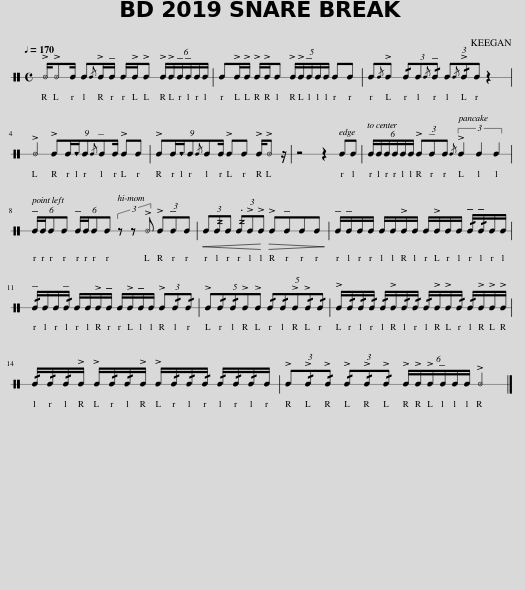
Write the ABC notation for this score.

X:1
L:1/8
Q:1/4=170
M:4/4
I:linebreak $
K:C
V:1 perc stafflines=1
K:none
V:1
 !>!E/!>!EE/ E{/E}!>!E/!tenuto!E/ E/!>!E/!>!E (6:4:6!>!E/!>!E/!tenuto!E/!tenuto!E/E/E/ | E!>!E/!>!E/ !>!E/!>!E/E (5:4:5!>!E/!>!E/!tenuto!E/E/E/ EE | E{/E}!>!E (3!/!EE{/E}!/!!tenuto!E (3E{/E}!/!!>!EE z2 |$ !>!E2 (9:8:6!>!EE/E/E{/E}!tenuto!EE/ !>!EE | (9:8:6!>!EE/E/E{/E}EE/ !>!EE !>!E/!>!E z/ | %5
 z4 z2 EE | (6:4:6E/E/E/E/E/E/ (3!>!E!tenuto!EE{/E} (3!>!E2 E2 E2 |$ (6:4:4!tenuto!E/E/EE (6:4:4!tenuto!E/E/EE (3z z !>!E (3!>!E!tenuto!EE |!<(! (3EEE (3.E!>!E!>!E!>(! !>!E!tenuto!EEE!<)!!>)! | !tenuto!E/!tenuto!E/E/E/ E/E/!>!E/E/ E/!>!E/E/E/ !/!!tenuto!E/!/!!tenuto!E/E/E/ |$ %10
 !/!!tenuto!E/E/E/!/!!tenuto!E/ E/E/!>!E/!tenuto!E/ E/!>!E/!tenuto!E/E/ (3!>!E!/!E!/!E | (5:4:5!>!E!/!E!/!E!>!E!>!E (5:4:5!/!E!/!E!>!E!/!!>!E!/!E | !>!E/!/!E/!/!E/!/!E/ !/!E/!>!E/!/!E/!/!E/ !/!E/!>!E/!>!E/!/!E/ !/!E/!>!E/!>!E/!>!E/ |$ !/!E/!/!E/!/!E/!>!E/ !>!E/!/!E/!/!E/!>!E/ !>!E/!/!E/!/!E/!/!E/ !/!E/!/!E/!/!E/E/ | (3!>!E!/!!>!E!/!!>!E (3!/!!>!E!/!!>!E!/!!>!E (6:4:6!>!E/!>!E/!>!E/!tenuto!E/E/E/ !>!E2 |] %15
